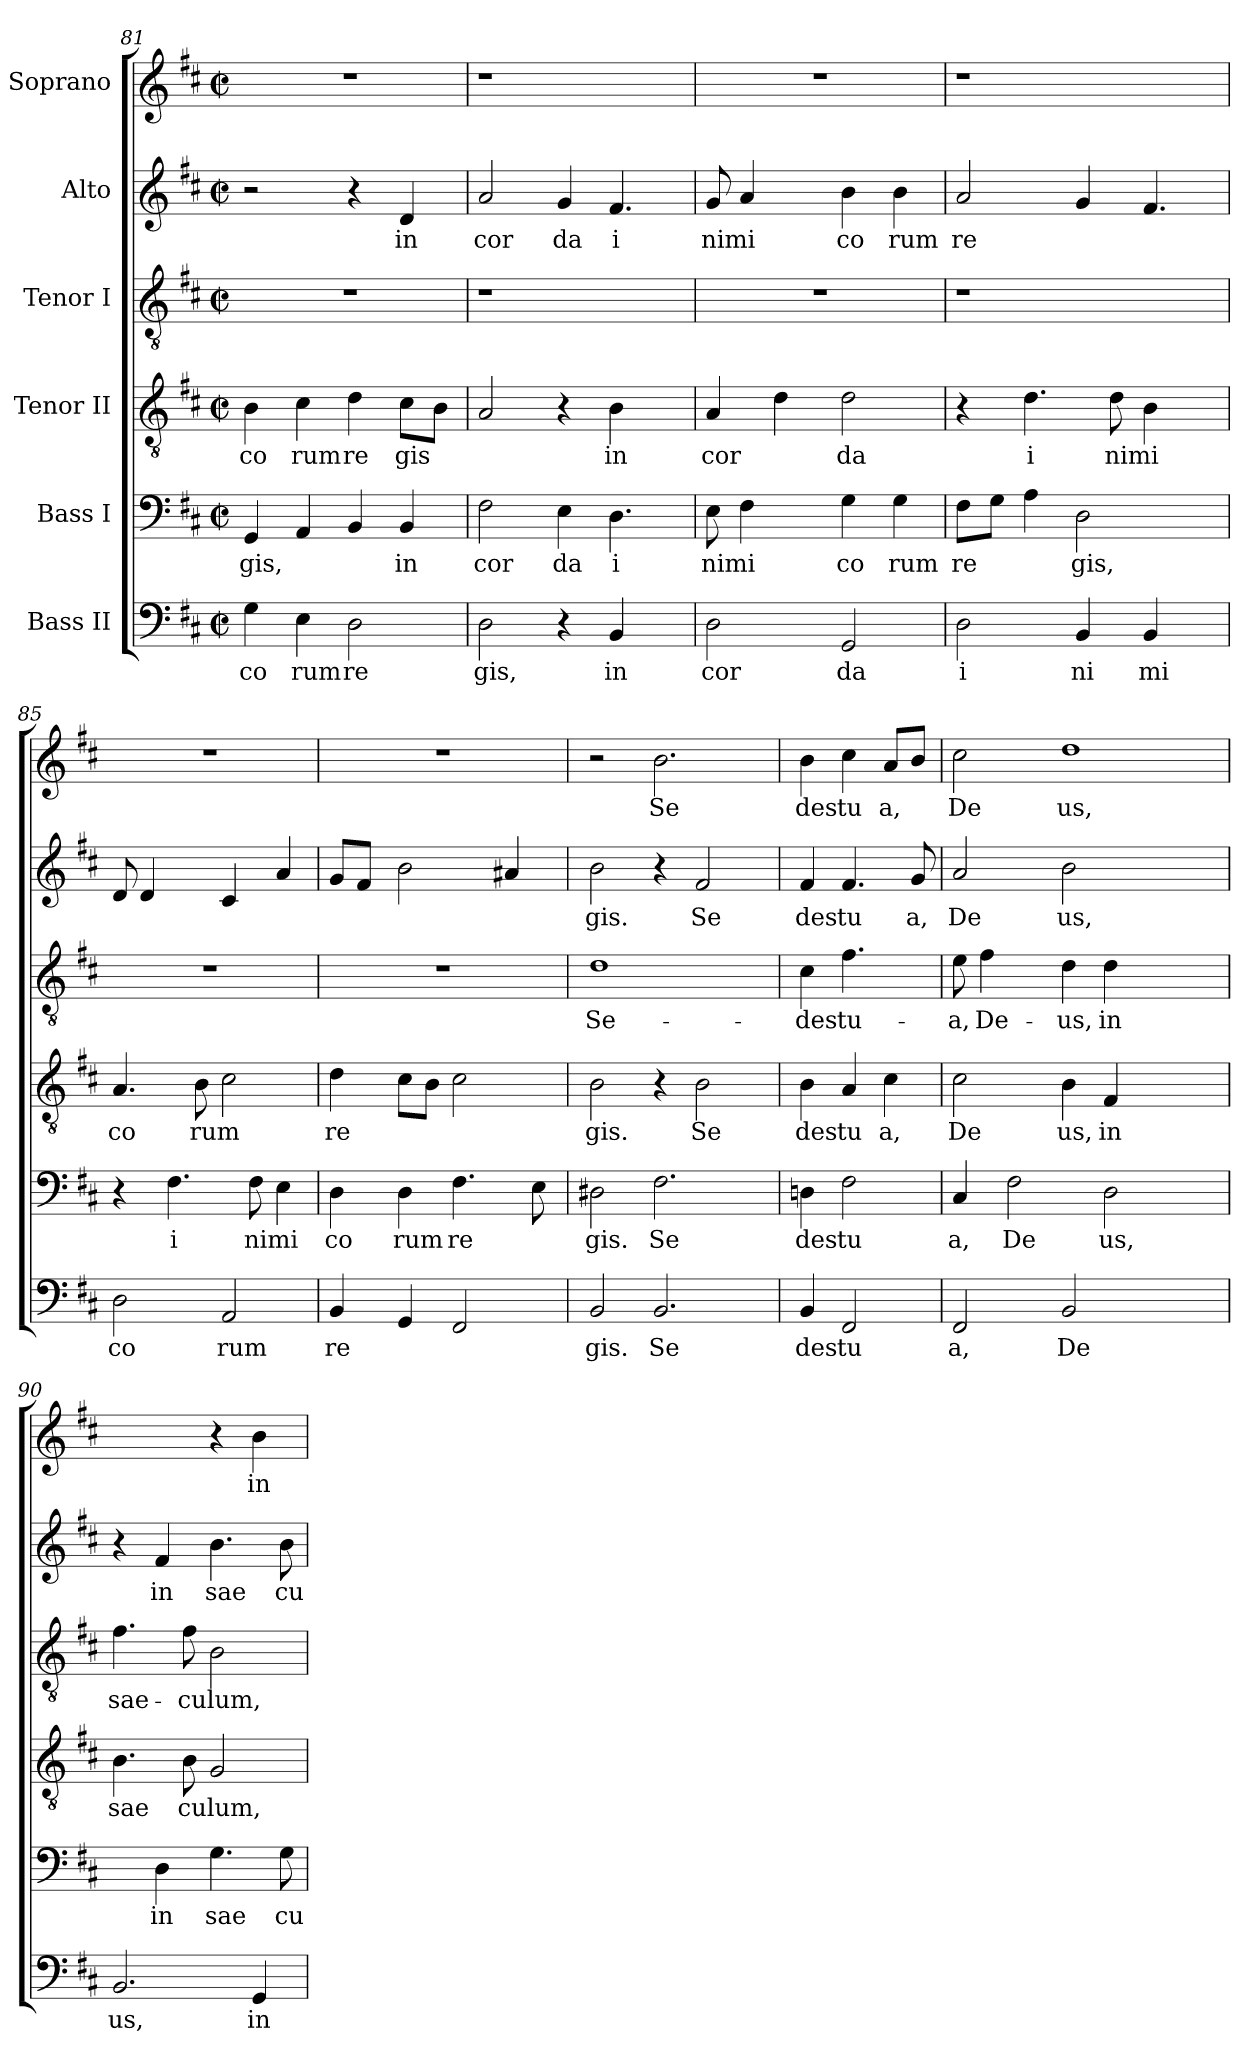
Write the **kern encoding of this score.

**kern	**text	**kern	**text	**kern	**text	**kern	**text	**kern	**text	**kern	**text
*part6	*part6	*part5	*part5	*part4	*part4	*part3	*part3	*part2	*part2	*part1	*part1
*staff6	*staff6	*staff5	*staff5	*staff4	*staff4	*staff3	*staff3	*staff2	*staff2	*staff1	*staff1
*I"Bass II	*	*I"Bass I	*	*I"Tenor II	*	*I"Tenor I	*	*I"Alto	*	*I"Soprano	*
*clefF4	*	*clefF4	*	*clefGv2	*	*clefGv2	*	*clefG2	*	*clefG2	*
*k[f#c#]	*	*k[f#c#]	*	*k[f#c#]	*	*k[f#c#]	*	*k[f#c#]	*	*k[f#c#]	*
*D:	*	*D:	*	*D:	*	*D:	*	*D:	*	*D:	*
*M2/2	*	*M2/2	*	*M2/2	*	*M2/2	*	*M2/2	*	*M2/2	*
*met(c|)	*	*met(c|)	*	*met(c|)	*	*met(c|)	*	*met(c|)	*	*met(c|)	*
=81	=81	=81	=81	=81	=81	=81	=81	=81	=81	=81	=81
!	!LO:LY:b:cj	!	!LO:LY:b	!	!LO:LY:b:cj	!	!	!	!	!	!
4G\	co	4GG/	gis,	4B\	co	1r	.	2r	.	1r	.
!	!LO:LY:b:cj	!	!	!	!LO:LY:b:cj	!	!	!	!	!	!
4E\	rum	4AA/	.	4c#\	rum	.	.	.	.	.	.
!	!LO:LY:b:cj	!	!	!	!LO:LY:b:cj	!	!	!	!	!	!
2D\	re	4BB/	.	4d\	re	.	.	4r	.	.	.
!	!	!	!LO:LY:b:cj	!	!LO:LY:b	!	!	!	!LO:LY:b:cj	!	!
.	.	4BB/	in	8c#\L	gis	.	.	4d/	in	.	.
.	.	.	.	8B\J	.	.	.	.	.	.	.
=82	=82	=82	=82	=82	=82	=82	=82	=82	=82	=82	=82
!	!LO:LY:b:cj	!	!LO:LY:b:cj	!	!	!	!	!	!LO:LY:b:cj	!	!
2D\	gis,	2F#\	cor	2A/	.	1r	.	2a/	cor	1r	.
!	!	!	!LO:LY:b:cj	!	!	!	!	!	!LO:LY:b:cj	!	!
4r	.	4E\	da	4r	.	.	.	4g/	da	.	.
!	!LO:LY:b:cj	!	!LO:LY:b:cj	!	!LO:LY:b:cj	!	!	!	!LO:LY:b:cj	!	!
4BB/	in	4.D\	i	4B\	in	.	.	4.f#/	i	.	.
8ryy	.	.	.	8ryy	.	8ryy	.	.	.	8ryy	.
=83	=83	=83	=83	=83	=83	=83	=83	=83	=83	=83	=83
!	!LO:LY:b:cj	!	!LO:LY:b	!	!LO:LY:b	!	!	!	!LO:LY:b	!	!
2D\	cor	8E\	nimi	4A/	cor	1r	.	8g/	nimi	1r	.
.	.	4F#\	.	.	.	.	.	4a/	.	.	.
.	.	.	.	4d\	.	.	.	.	.	.	.
.	.	8ryy	.	.	.	.	.	8ryy	.	.	.
!	!LO:LY:b:cj	!	!LO:LY:b:cj	!	!LO:LY:b:cj	!	!	!	!LO:LY:b:cj	!	!
2GG/	da	4G\	co	2d\	da	.	.	4b\	co	.	.
!	!	!	!LO:LY:b:cj	!	!	!	!	!	!LO:LY:b:cj	!	!
.	.	4G\	rum	.	.	.	.	4b\	rum	.	.
=84	=84	=84	=84	=84	=84	=84	=84	=84	=84	=84	=84
!	!LO:LY:b:cj	!	!LO:LY:b:cj	!	!	!	!	!	!LO:LY:b:cj	!	!
2D\	i	8F#\L	re	4r	.	1r	.	2a/	re	1r	.
.	.	8G\J	.	.	.	.	.	.	.	.	.
!	!	!	!	!	!LO:LY:b:cj	!	!	!	!	!	!
.	.	4A\	.	4.d\	i	.	.	.	.	.	.
!	!LO:LY:b:cj	!	!LO:LY:b:cj	!	!	!	!	!	!	!	!
4BB/	ni	2D\	gis,	.	.	.	.	4g/	.	.	.
!	!	!	!	!	!LO:LY:b	!	!	!	!	!	!
.	.	.	.	8d\	nimi	.	.	.	.	.	.
!	!LO:LY:b:cj	!	!	!	!	!	!	!	!	!	!
4BB/	mi	.	.	4B\	.	.	.	4.f#/	.	.	.
8ryy	.	8ryy	.	8ryy	.	8ryy	.	.	.	8ryy	.
=85	=85	=85	=85	=85	=85	=85	=85	=85	=85	=85	=85
!	!LO:LY:b:cj	!	!	!	!LO:LY:b:cj	!	!	!	!	!	!
2D\	co	4r	.	4.A/	co	1r	.	8d/	.	1r	.
.	.	.	.	.	.	.	.	4d/	.	.	.
!	!	!	!LO:LY:b:cj	!	!	!	!	!	!	!	!
.	.	4.F#\	i	.	.	.	.	.	.	.	.
!	!	!	!	!	!LO:LY:b	!	!	!	!	!	!
.	.	.	.	8B\	rum	.	.	8ryy	.	.	.
!	!LO:LY:b:cj	!	!	!	!	!	!	!	!	!	!
2AA/	rum	.	.	2c#\	.	.	.	4c#/	.	.	.
!	!	!	!LO:LY:b	!	!	!	!	!	!	!	!
.	.	8F#\	nimi	.	.	.	.	.	.	.	.
.	.	4E\	.	.	.	.	.	4a/	.	.	.
!!LO:PB:g=z
=86	=86	=86	=86	=86	=86	=86	=86	=86	=86	=86	=86
!	!LO:LY:b:cj	!	!LO:LY:b:cj	!	!LO:LY:b:cj	!	!	!	!	!	!
*	*	*	*	*	*	*	*	*^	*	*	*
4BB/	re	4D\	co	4d\	re	1r	.	8g/L	8ryy	.	1r	.
.	.	.	.	.	.	.	.	8f#/J	16ryy	.	.	.
.	.	.	.	.	.	.	.	.	64ryy	.	.	.
.	.	.	.	.	.	.	.	.	2ryy	.	.	.
!	!	!	!LO:LY:b:cj	!	!	!	!	!	!	!	!	!
4GG/	.	4D\	rum	8c#\L	.	.	.	2b\	.	.	.	.
.	.	.	.	8B\J	.	.	.	.	.	.	.	.
!	!	!	!LO:LY:b:cj	!	!	!	!	!	!	!	!	!
2FF#/	.	4.F#\	re	2c#\	.	.	.	.	.	.	.	.
.	.	.	.	.	.	.	.	.	4ryy	.	.	.
.	.	.	.	.	.	.	.	4a#X/	.	.	.	.
.	.	8E\	.	.	.	.	.	.	.	.	.	.
.	.	.	.	.	.	.	.	.	32.ryy	.	.	.
=87	=87	=87	=87	=87	=87	=87	=87	=87	=87	=87	=87	=87
!	!LO:LY:b:cj	!	!LO:LY:b:cj	!	!LO:LY:b:cj	!	!LO:LY:b:cj	!	!	!LO:LY:b:cj	!	!
*	*	*	*	*	*	*	*	*v	*v	*	*	*
2BB/	gis.	2D#X\	gis.	2B\	gis.	1d	Se-	2b\	gis.	2r	.
!	!LO:LY:b:cj	!	!LO:LY:b:cj	!	!	!	!	!	!	!	!LO:LY:b:cj
2.BB/	Se	2.F#\	Se	4r	.	.	.	4r	.	2.b\	Se
!	!	!	!	!	!LO:LY:b:cj	!	!	!	!LO:LY:b:cj	!	!
.	.	.	.	2B\	Se	.	.	2f#/	Se	.	.
.	.	.	.	.	.	4ryy	.	.	.	.	.
=88	=88	=88	=88	=88	=88	=88	=88	=88	=88	=88	=88
!	!LO:LY:b:cj	!	!LO:LY:b:cj	!	!LO:LY:b:cj	!	!LO:LY:b:cj	!	!LO:LY:b:cj	!	!LO:LY:b:cj
4BB/	des	4Dn\	des	4B\	des	4c#\	-des	4f#/	des	4b\	des
!	!LO:LY:b:cj	!	!LO:LY:b:cj	!	!LO:LY:b:cj	!	!LO:LY:b:cj	!	!LO:LY:b:cj	!	!LO:LY:b:cj
2FF#/	tu	2F#\	tu	4A/	tu	4.f#\	tu-	4.f#/	tu	4cc#\	tu
!	!	!	!	!	!LO:LY:b:cj	!	!	!	!	!	!LO:LY:b:cj
.	.	.	.	4c#\	a,	.	.	.	.	8a/L	a,
!	!	!	!	!	!	!	!	!	!LO:LY:b:cj	!	!
.	.	.	.	.	.	8ryy	.	8g/	a,	8b/J	.
=89	=89	=89	=89	=89	=89	=89	=89	=89	=89	=89	=89
!	!LO:LY:b:cj	!	!LO:LY:b:cj	!	!LO:LY:b:cj	!	!LO:LY:b:cj	!	!LO:LY:b:cj	!	!LO:LY:b:cj
2FF#/	a,	4C#/	a,	2c#\	De	8e\	-a,	2a/	De	2cc#\	De
!	!	!	!	!	!	!	!LO:LY:b:cj	!	!	!	!
.	.	.	.	.	.	4f#\	De-	.	.	.	.
!	!	!	!LO:LY:b:cj	!	!	!	!	!	!	!	!
.	.	2F#\	De	.	.	.	.	.	.	.	.
.	.	.	.	.	.	8ryy	.	.	.	.	.
!	!LO:LY:b:cj	!	!	!	!LO:LY:b:cj	!	!LO:LY:b:cj	!	!LO:LY:b:cj	!	!LO:LY:b:cj
2BB/	De	.	.	4B\	us,	4d\	-us,	2b\	us,	1dd	us,
!	!	!	!LO:LY:b:cj	!	!LO:LY:b:cj	!	!LO:LY:b:cj	!	!	!	!
.	.	2D\	us,	4F#/	in	4d\	in	.	.	.	.
2ryy	.	.	.	2ryy	.	2ryy	.	2ryy	.	.	.
.	.	4ryy	.	.	.	.	.	.	.	.	.
=90	=90	=90	=90	=90	=90	=90	=90	=90	=90	=90	=90
!	!LO:LY:b:cj	!	!	!	!LO:LY:b:cj	!	!LO:LY:b:cj	!	!	!	!
2.BB/	us,	4ryy	.	4.B\	sae	4.f#\	sae-	4r	.	2ryy	.
!	!	!	!LO:LY:b:cj	!	!	!	!	!	!LO:LY:b:cj	!	!
.	.	4D\	in	.	.	.	.	4f#/	in	.	.
!	!	!	!	!	!LO:LY:b	!	!LO:LY:b	!	!	!	!
.	.	.	.	8B\	culum,	8f#\	-culum,	.	.	.	.
!	!	!	!LO:LY:b:cj	!	!	!	!	!	!LO:LY:b:cj	!	!
.	.	4.G\	sae	2G/	.	2B\	.	4.b\	sae	4r	.
!	!LO:LY:b:cj	!	!	!	!	!	!	!	!	!	!LO:LY:b:cj
4GG/	in	.	.	.	.	.	.	.	.	4b\	in
!	!	!	!LO:LY:b:cj	!	!	!	!	!	!LO:LY:b:cj	!	!
.	.	8G\	cu	.	.	.	.	8b\	cu	.	.
=	=	=	=	=	=	=	=	=	=	=	=
*-	*-	*-	*-	*-	*-	*-	*-	*-	*-	*-	*-
